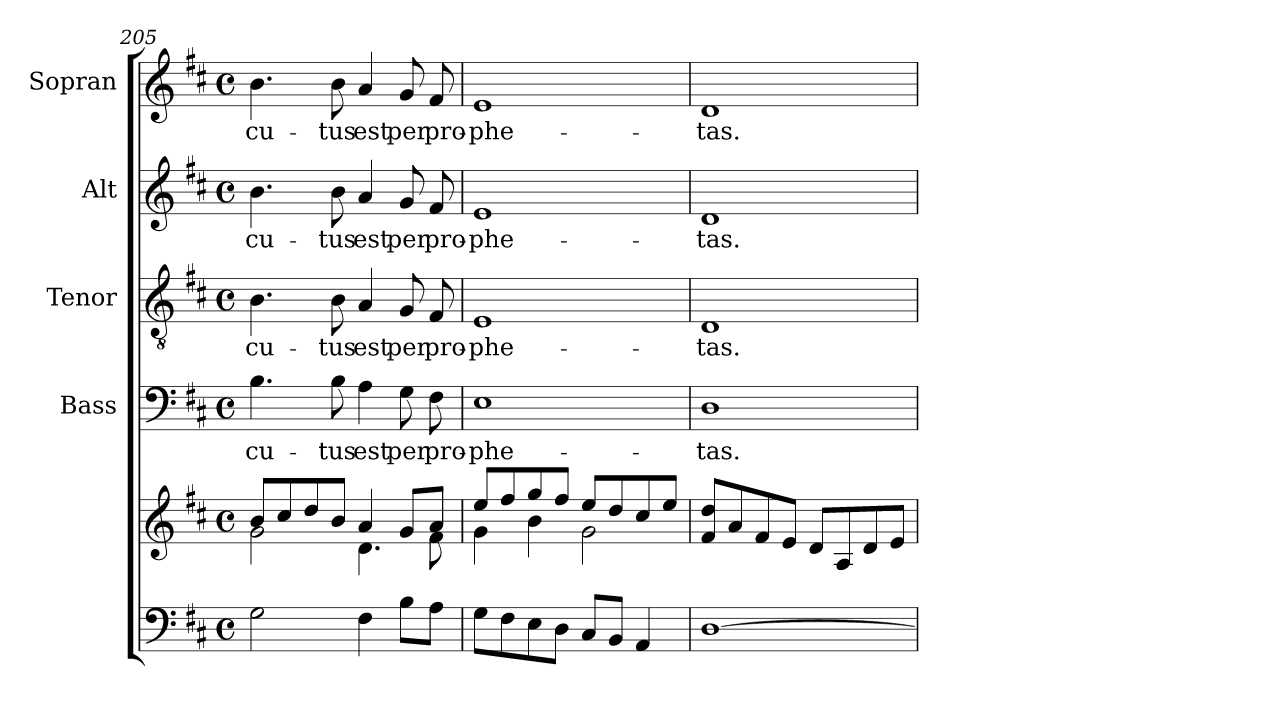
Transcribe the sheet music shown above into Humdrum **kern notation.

**kern	**kern	**kern	**text	**kern	**text	**kern	**text	**kern	**text
*part5	*part5	*part4	*part4	*part3	*part3	*part2	*part2	*part1	*part1
*staff6	*staff5	*staff4	*staff4	*staff3	*staff3	*staff2	*staff2	*staff1	*staff1
*	*	*I"Bass	*	*I"Tenor	*	*I"Alt	*	*I"Sopran	*
*	*	*I'B.	*	*I'T.	*	*I'A.	*	*I'S.	*
*clefF4	*clefG2	*clefF4	*	*clefGv2	*	*clefG2	*	*clefG2	*
*k[f#c#]	*k[f#c#]	*k[f#c#]	*	*k[f#c#]	*	*k[f#c#]	*	*k[f#c#]	*
*D:	*D:	*D:	*	*D:	*	*D:	*	*D:	*
*M4/4	*M4/4	*M4/4	*	*M4/4	*	*M4/4	*	*M4/4	*
*met(c)	*met(c)	*met(c)	*	*met(c)	*	*met(c)	*	*met(c)	*
=205	=205	=205	=205	=205	=205	=205	=205	=205	=205
*	*^	*	*	*	*	*	*	*	*
!	!	!	!	!LO:LY:b	!	!LO:LY:b	!	!LO:LY:b	!	!LO:LY:b
2G\	8b/L	2g\	4.B\	-cu-	4.B\	-cu-	4.b\	-cu-	4.b\	-cu-
.	8cc#/	.	.	.	.	.	.	.	.	.
.	8dd/	.	.	.	.	.	.	.	.	.
!	!	!	!	!LO:LY:b	!	!LO:LY:b	!	!LO:LY:b	!	!LO:LY:b
.	8b/J	.	8B\	-tus	8B\	-tus	8b\	-tus	8b\	-tus
!	!	!	!	!LO:LY:b	!	!LO:LY:b	!	!LO:LY:b	!	!LO:LY:b
4F#\	4a/	4.d\	4A\	est	4A/	est	4a/	est	4a/	est
!	!	!	!	!LO:LY:b	!	!LO:LY:b	!	!LO:LY:b	!	!LO:LY:b
8B\L	8g/L	.	8G\	per	8G/	per	8g/	per	8g/	per
!	!	!	!	!LO:LY:b	!	!LO:LY:b	!	!LO:LY:b	!	!LO:LY:b
8A\J	8a/J	8f#\	8F#\	pro-	8F#/	pro-	8f#/	pro-	8f#/	pro-
=206	=206	=206	=206	=206	=206	=206	=206	=206	=206	=206
!	!	!	!	!LO:LY:b	!	!LO:LY:b	!	!LO:LY:b	!	!LO:LY:b
8G\L	8ee/L	4g\	1E	-phe-	1E	-phe-	1e	-phe-	1e	-phe-
8F#\	8ff#/	.	.	.	.	.	.	.	.	.
8E\	8gg/	4b\	.	.	.	.	.	.	.	.
8D\J	8ff#/J	.	.	.	.	.	.	.	.	.
8C#/L	8ee/L	2g\	.	.	.	.	.	.	.	.
8BB/J	8dd/	.	.	.	.	.	.	.	.	.
4AA/	8cc#/	.	.	.	.	.	.	.	.	.
.	8ee/J	.	.	.	.	.	.	.	.	.
*	*v	*v	*	*	*	*	*	*	*	*
!!LO:LB:g=z
=207	=207	=207	=207	=207	=207	=207	=207	=207	=207
!	!	!	!LO:LY:b	!	!LO:LY:b	!	!LO:LY:b	!	!LO:LY:b
[1D	8f#/ 8dd/L	1D	-tas.	1D	-tas.	1d	-tas.	1d	-tas.
.	8a/	.	.	.	.	.	.	.	.
.	8f#/	.	.	.	.	.	.	.	.
.	8e/J	.	.	.	.	.	.	.	.
.	8d/L	.	.	.	.	.	.	.	.
.	8A/	.	.	.	.	.	.	.	.
.	8d/	.	.	.	.	.	.	.	.
.	8e/J	.	.	.	.	.	.	.	.
=	=	=	=	=	=	=	=	=	=
*-	*-	*-	*-	*-	*-	*-	*-	*-	*-
